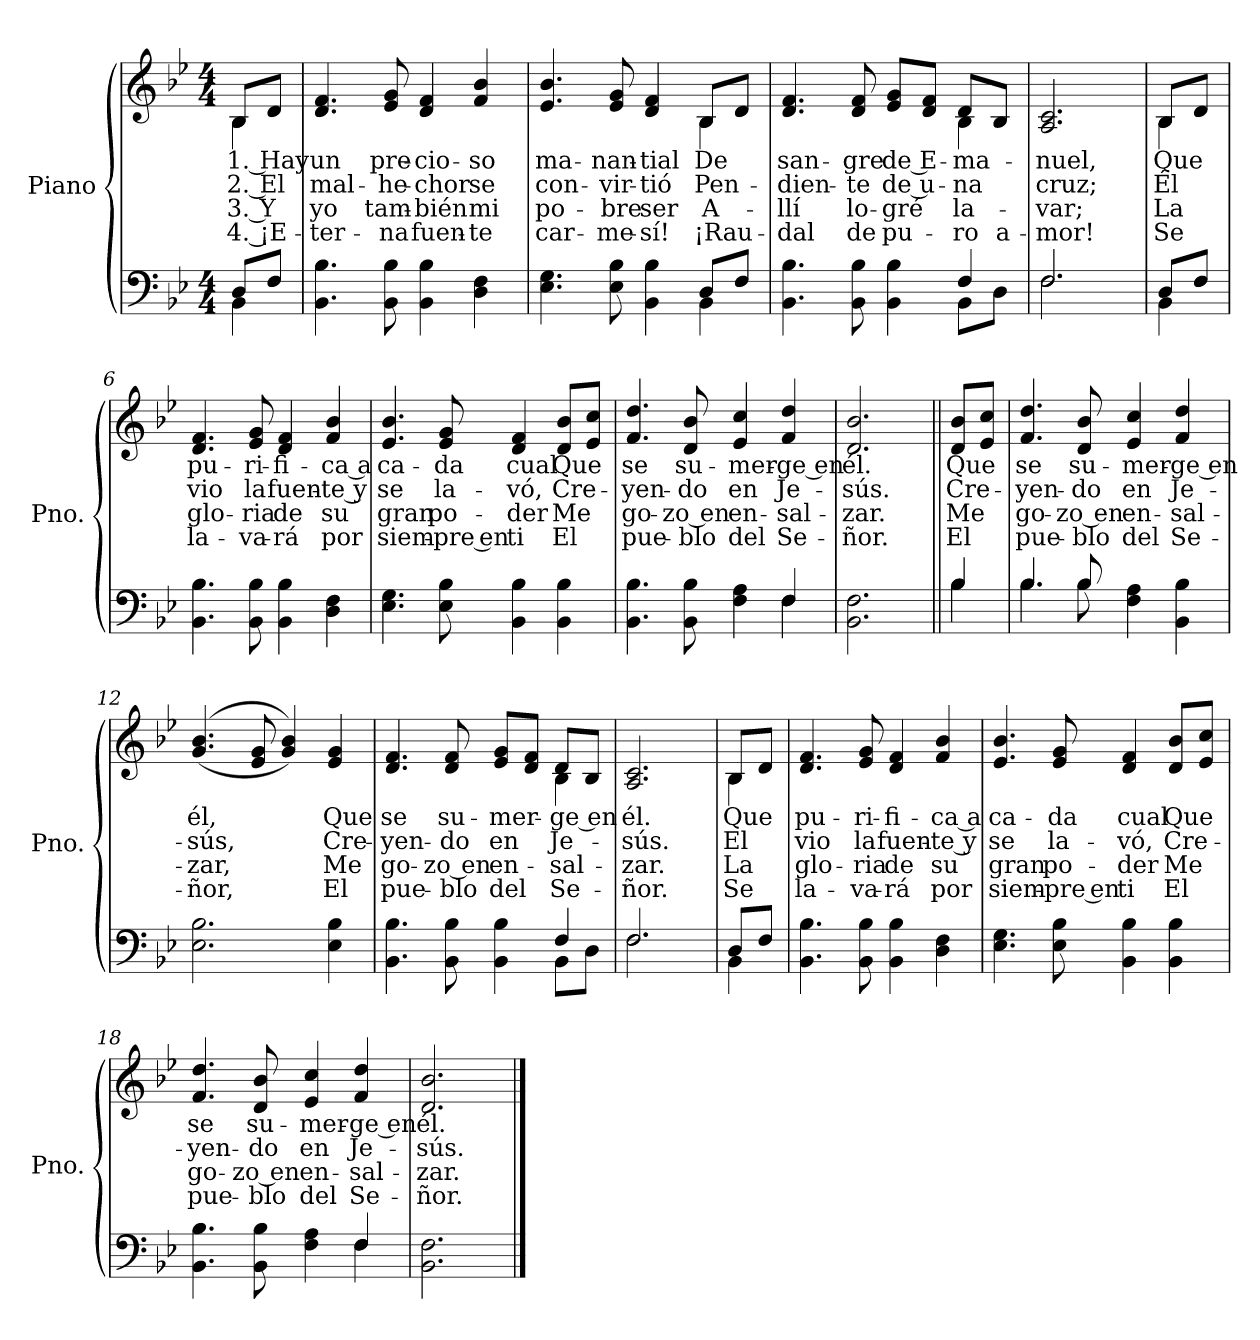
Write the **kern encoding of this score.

**kern	**kern	**text	**text	**text	**text
*part1	*part1	*part1	*part1	*part1	*part1
*staff2	*staff1	*staff1	*staff1	*staff1	*staff1
*I"Piano	*	*	*	*	*
*I'Pno.	*	*	*	*	*
*stria5	*stria5	*	*	*	*
*clefF4	*clefG2	*	*	*	*
*k[b-e-]	*k[b-e-]	*	*	*	*
*M4/4	*M4/4	*	*	*	*
=	=	=	=	=	=
*^	*^	*	*	*	*
8D/L	4BB-\	8B-/L	4B-\	1. Hay	2. El	3. Y	4. ¡E-
8F/J	.	8d/J	.	.	.	.	.
*v	*v	*	*	*	*	*	*
*	*v	*v	*	*	*	*
=1	=1	=1	=1	=1	=1
4.BB-\ 4.B-\	4.d/ 4.f/	un	mal-	yo	-ter-
8BB-\ 8B-\	8e-/ 8g/	pre-	-he-	tam-	-na
4BB-\ 4B-\	4d/ 4f/	-cio-	-chor	-bién	fuen-
4D\ 4F\	4f/ 4b-/	-so	se	mi	-te
=2	=2	=2	=2	=2	=2
*^	*^	*	*	*	*
4.E-\ 4.G\	2.ryy	4.e-/ 4.b-/	2.ryy	ma-	con-	po-	car-
8E-\ 8B-\	.	8e-/ 8g/	.	-nan-	-vir-	-bre	-me-
4BB-\ 4B-\	.	4d/ 4f/	.	-tial	-tió	ser	-sí!
8D/L	4BB-\	8B-/L	4B-\	De	Pen-	A-	¡Rau-
8F/J	.	8d/J	.	.	.	.	.
=3	=3	=3	=3	=3	=3	=3	=3
4.BB-\ 4.B-\	2.ryy	4.d/ 4.f/	2.ryy	san-	-dien-	-llí	-dal
8BB-\ 8B-\	.	8d/ 8f/	.	-gre	-te	lo-	de
4BB-\ 4B-\	.	8e-/ 8g/L	.	de E-	de u-	-gré	pu-
.	.	8d/ 8f/J	.	.	.	.	.
4F/	8BB-\L	8d/L	4B-\	-ma-	-na	la-	-ro
.	8D\J	8B-/J	.	.	.	.	a-
*	*	*v	*v	*	*	*	*
=4	=4	=4	=4	=4	=4	=4
2.F/	2.F\	2.A/ 2.c/	-nuel,	cruz;	-var;	-mor!
!!LO:LB:g=z
=5	=5	=5	=5	=5	=5	=5
*	*	*^	*	*	*	*
8D/L	4BB-\	8B-/L	4B-\	Que	Él	La	Se
8F/J	.	8d/J	.	.	.	.	.
*v	*v	*	*	*	*	*	*
*	*v	*v	*	*	*	*
=6	=6	=6	=6	=6	=6
4.BB-\ 4.B-\	4.d/ 4.f/	pu-	vio	glo-	la-
8BB-\ 8B-\	8e-/ 8g/	-ri-	la	-ria	-va-
4BB-\ 4B-\	4d/ 4f/	-fi-	fuen-	de	-rá
4D\ 4F\	4f/ 4b-/	-ca a	-te y	su	por
=7	=7	=7	=7	=7	=7
4.E-\ 4.G\	4.e-/ 4.b-/	ca-	se	gran	siem-
8E-\ 8B-\	8e-/ 8g/	-da	la-	po-	-pre en
4BB-\ 4B-\	4d/ 4f/	cual	-vó,	-der	ti
4BB-\ 4B-\	8d/ 8b-/L	Que	Cre-	Me	El
.	8e-/ 8cc/J	.	.	.	.
=8	=8	=8	=8	=8	=8
*^	*	*	*	*	*
4.BB-\ 4.B-\	2.ryy	4.f/ 4.dd/	se	-yen-	go-	pue-
8BB-\ 8B-\	.	8d/ 8b-/	su-	-do	-zo en	-blo
4F\ 4A\	.	4e-/ 4cc/	-mer-	en	en-	del
4F/	4F\	4f/ 4dd/	-ge en	Je-	-sal-	Se-
*v	*v	*	*	*	*	*
=9	=9	=9	=9	=9	=9
2.BB-\ 2.F\	2.d/ 2.b-/	él.	-sús.	-zar.	-ñor.
!!LO:LB:g=z
=10||	=10||	=10||	=10||	=10||	=10||
*^	*	*	*	*	*
4B-/	4B-\	8d/ 8b-/L	Que	Cre-	Me	El
.	.	8e-/ 8cc/J	.	.	.	.
=11	=11	=11	=11	=11	=11	=11
4.B-/	4.B-\	4.f/ 4.dd/	se	-yen-	go-	pue-
8B-/	8B-\	8d/ 8b-/	su-	-do	-zo en	-blo
4F\ 4A\	2ryy	4e-/ 4cc/	-mer-	en	en-	del
4BB-\ 4B-\	.	4f/ 4dd/	-ge en	Je-	-sal-	Se-
*v	*v	*	*	*	*	*
=12	=12	=12	=12	=12	=12
2.E-\ 2.B-\	(>(4.g/ 4.b-/	él,	-sús,	-zar,	-ñor,
.	8e-/ 8g/	.	.	.	.
.	4g/ 4b-/))	.	.	.	.
4E-\ 4B-\	4e-/ 4g/	Que	Cre-	Me	El
=13	=13	=13	=13	=13	=13
*^	*^	*	*	*	*
4.BB-\ 4.B-\	2.ryy	4.d/ 4.f/	2.ryy	se	-yen-	go-	pue-
8BB-\ 8B-\	.	8d/ 8f/	.	su-	-do	-zo en	-blo
4BB-\ 4B-\	.	8e-/ 8g/L	.	-mer-	en	en-	del
.	.	8d/ 8f/J	.	.	.	.	.
4F/	8BB-\L	8d/L	4B-\	-ge en	Je-	-sal-	Se-
.	8D\J	8B-/J	.	.	.	.	.
*	*	*v	*v	*	*	*	*
=14	=14	=14	=14	=14	=14	=14
2.F/	2.F\	2.A/ 2.c/	él.	-sús.	-zar.	-ñor.
!!LO:LB:g=z
=15	=15	=15	=15	=15	=15	=15
*	*	*^	*	*	*	*
8D/L	4BB-\	8B-/L	4B-\	Que	El	La	Se
8F/J	.	8d/J	.	.	.	.	.
*v	*v	*	*	*	*	*	*
*	*v	*v	*	*	*	*
=16	=16	=16	=16	=16	=16
4.BB-\ 4.B-\	4.d/ 4.f/	pu-	vio	glo-	la-
8BB-\ 8B-\	8e-/ 8g/	-ri-	la	-ria	-va-
4BB-\ 4B-\	4d/ 4f/	-fi-	fuen-	de	-rá
4D\ 4F\	4f/ 4b-/	-ca a	-te y	su	por
=17	=17	=17	=17	=17	=17
4.E-\ 4.G\	4.e-/ 4.b-/	ca-	se	gran	siem-
8E-\ 8B-\	8e-/ 8g/	-da	la-	po-	-pre en
4BB-\ 4B-\	4d/ 4f/	cual	-vó,	-der	ti
4BB-\ 4B-\	8d/ 8b-/L	Que	Cre-	Me	El
.	8e-/ 8cc/J	.	.	.	.
=18	=18	=18	=18	=18	=18
*^	*	*	*	*	*
4.BB-\ 4.B-\	2.ryy	4.f/ 4.dd/	se	-yen-	go-	pue-
8BB-\ 8B-\	.	8d/ 8b-/	su-	-do	-zo en	-blo
4F\ 4A\	.	4e-/ 4cc/	-mer-	en	en-	del
4F/	4F\	4f/ 4dd/	-ge en	Je-	-sal-	Se-
*v	*v	*	*	*	*	*
=19	=19	=19	=19	=19	=19
2.BB-\ 2.F\	2.d/ 2.b-/	él.	-sús.	-zar.	-ñor.
==	==	==	==	==	==
*-	*-	*-	*-	*-	*-
